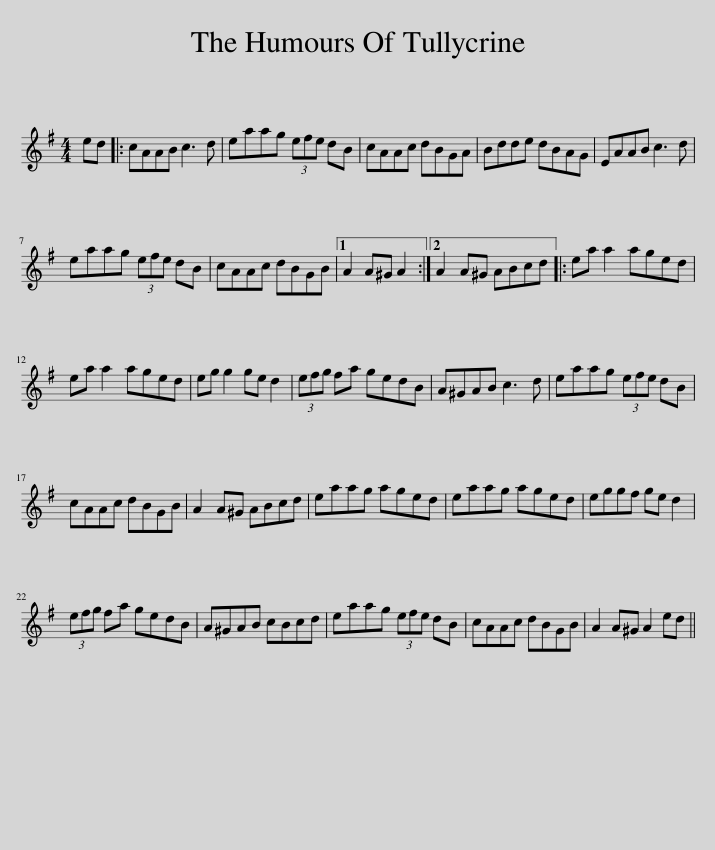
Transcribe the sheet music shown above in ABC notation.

X:1
L:1/8
M:4/4
I:linebreak $
K:G
V:1 treble
V:1
 ed |: cAAB c3 d | eaag (3efe dB | cAAc dBGA | Bdde dBAG | %5
 EAAB c3 d |$ eaag (3efe dB | cAAc dBGB |1 A2 A^G A2 :|2 A2 A^G ABcd |: %10
 ea a2 aged |$ ea a2 aged | eg g2 ge d2 | (3efg fa gedB | A^GAB c3 d | %15
 eaag (3efe dB |$ cAAc dBGB | A2 A^G ABcd | eaag aged | eaag aged | %20
 eggf ge d2 |$ (3efg fa gedB | A^GAB cBcd | eaag (3efe dB | cAAc dBGB | %25
 A2 A^G A2 ed || %26
